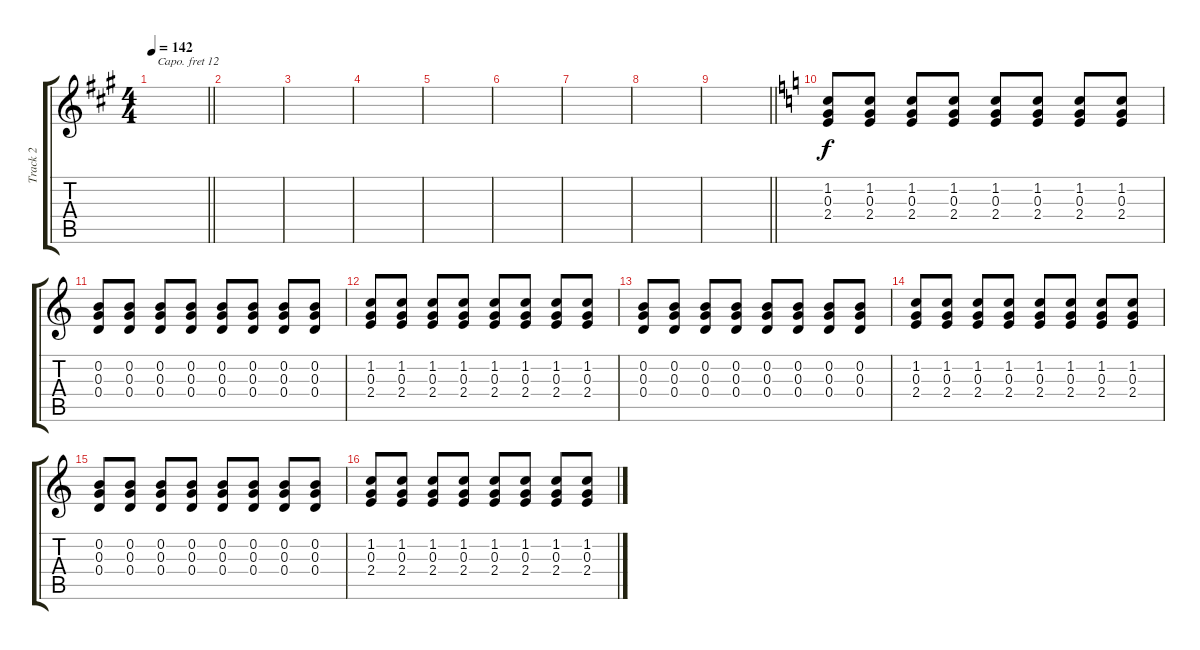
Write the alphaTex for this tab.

\track ("Track 2" "Track 2") {instrument honkytonkpiano}
\staff {score tabs}
\capo 12
\tuning (E4 B3 G3 D3 A2 E2) {hide}
\ts (4 4)
\tempo 142
\clef g2
\barLineRight lightlight
\ks a
|
|
|
|
|
|
|
|
\barLineRight lightlight
|
\ks c
(1.2 0.3 2.4).8 (1.2 0.3 2.4).8 (1.2 0.3 2.4).8 (1.2 0.3 2.4).8 (1.2 0.3 2.4).8 (1.2 0.3 2.4).8 (1.2 0.3 2.4).8 (1.2 0.3 2.4).8 |
(0.2 0.3 0.4).8 (0.2 0.3 0.4).8 (0.2 0.3 0.4).8 (0.2 0.3 0.4).8 (0.2 0.3 0.4).8 (0.2 0.3 0.4).8 (0.2 0.3 0.4).8 (0.2 0.3 0.4).8 |
(1.2 0.3 2.4).8 (1.2 0.3 2.4).8 (1.2 0.3 2.4).8 (1.2 0.3 2.4).8 (1.2 0.3 2.4).8 (1.2 0.3 2.4).8 (1.2 0.3 2.4).8 (1.2 0.3 2.4).8 |
(0.2 0.3 0.4).8 (0.2 0.3 0.4).8 (0.2 0.3 0.4).8 (0.2 0.3 0.4).8 (0.2 0.3 0.4).8 (0.2 0.3 0.4).8 (0.2 0.3 0.4).8 (0.2 0.3 0.4).8 |
(1.2 0.3 2.4).8 (1.2 0.3 2.4).8 (1.2 0.3 2.4).8 (1.2 0.3 2.4).8 (1.2 0.3 2.4).8 (1.2 0.3 2.4).8 (1.2 0.3 2.4).8 (1.2 0.3 2.4).8 |
(0.2 0.3 0.4).8 (0.2 0.3 0.4).8 (0.2 0.3 0.4).8 (0.2 0.3 0.4).8 (0.2 0.3 0.4).8 (0.2 0.3 0.4).8 (0.2 0.3 0.4).8 (0.2 0.3 0.4).8 |
(1.2 0.3 2.4).8 (1.2 0.3 2.4).8 (1.2 0.3 2.4).8 (1.2 0.3 2.4).8 (1.2 0.3 2.4).8 (1.2 0.3 2.4).8 (1.2 0.3 2.4).8 (1.2 0.3 2.4).8
